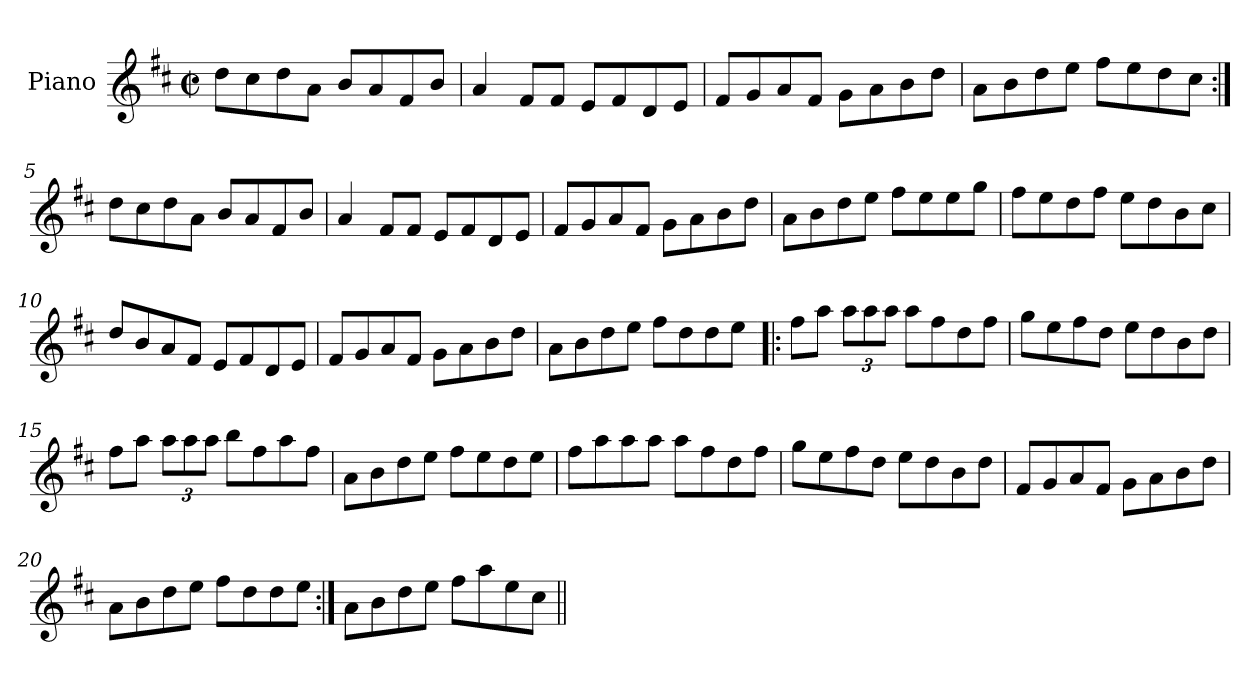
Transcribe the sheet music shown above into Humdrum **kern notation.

**kern
*part1
*staff1
*I"Piano
*I'Pno.
*clefG2
*k[f#c#]
*M2/2
*met(c|)
=1
8dd\L
8cc#\
8dd\
8a\J
8b/L
8a/
8f#/
8b/J
=2
4a/
8f#/L
8f#/J
8e/L
8f#/
8d/
8e/J
=3
8f#/L
8g/
8a/
8f#/J
8g\L
8a\
8b\
8dd\J
=4
8a\L
8b\
8dd\
8ee\J
8ff#\L
8ee\
8dd\
8cc#\J
!!LO:LB:g=z
=5:|!
8dd\L
8cc#\
8dd\
8a\J
8b/L
8a/
8f#/
8b/J
=6
4a/
8f#/L
8f#/J
8e/L
8f#/
8d/
8e/J
=7
8f#/L
8g/
8a/
8f#/J
8g\L
8a\
8b\
8dd\J
=8
8a\L
8b\
8dd\
8ee\J
8ff#\L
8ee\
8ee\
8gg\J
!!LO:LB:g=z
=9
8ff#\L
8ee\
8dd\
8ff#\J
8ee\L
8dd\
8b\
8cc#\J
=10
8dd/L
8b/
8a/
8f#/J
8e/L
8f#/
8d/
8e/J
=11
8f#/L
8g/
8a/
8f#/J
8g\L
8a\
8b\
8dd\J
=12
8a\L
8b\
8dd\
8ee\J
8ff#\L
8dd\
8dd\
8ee\J
!!LO:LB:g=z
=13!|:
8ff#\L
8aa\J
*Xbrackettup
12aa\L
12aa\
12aa\J
8aa\L
8ff#\
8dd\
8ff#\J
=14
8gg\L
8ee\
8ff#\
8dd\J
8ee\L
8dd\
8b\
8dd\J
=15
8ff#\L
8aa\J
12aa\L
12aa\
12aa\J
8bb\L
8ff#\
8aa\
8ff#\J
=16
8a\L
8b\
8dd\
8ee\J
8ff#\L
8ee\
8dd\
8ee\J
!!LO:LB:g=z
=17
8ff#\L
8aa\
8aa\
8aa\J
8aa\L
8ff#\
8dd\
8ff#\J
=18
8gg\L
8ee\
8ff#\
8dd\J
8ee\L
8dd\
8b\
8dd\J
=19
8f#/L
8g/
8a/
8f#/J
8g\L
8a\
8b\
8dd\J
=20
8a\L
8b\
8dd\
8ee\J
8ff#\L
8dd\
8dd\
8ee\J
=21:|!
8a\L
8b\
8dd\
8ee\J
8ff#\L
8aa\
8ee\
8cc#\J
=||
*-
